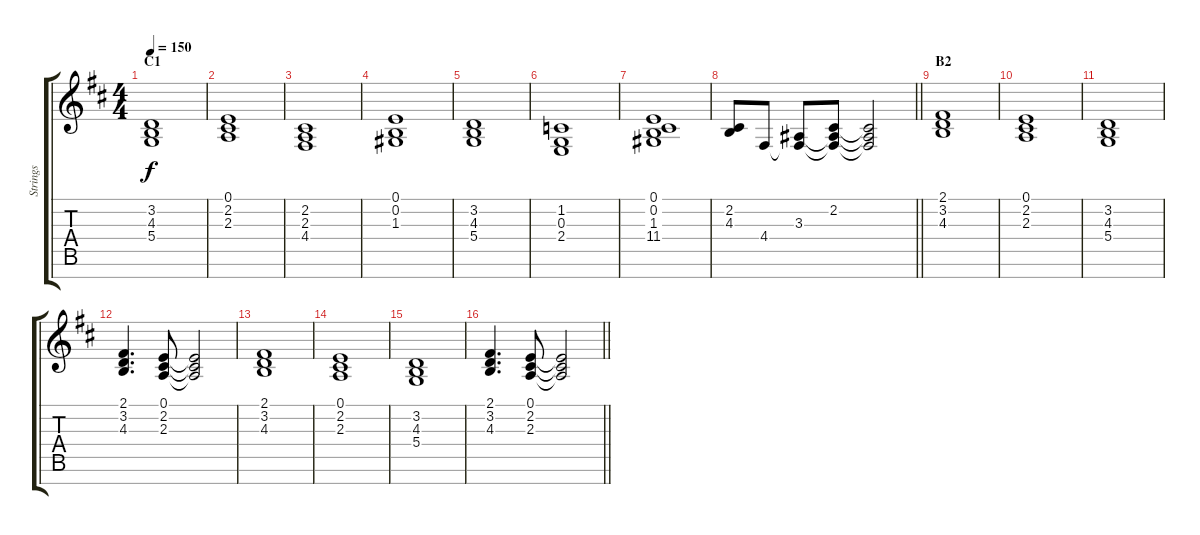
\track ("Strings" "Strings") {instrument electricpiano1}
\staff {score tabs}
\tuning (E4 B3 G3 D3 A2 E2 B1) {hide}
\ts (4 4)
\section ("" "C1")
\tempo 150
\clef g2
\ks d
(3.2 4.3 5.4).1{dy f} |
(0.1 2.2 2.3).1 |
(2.2 2.3 4.4).1 |
(0.1 0.2 1.3).1 |
(3.2 4.3 5.4).1 |
(1.2 0.3 2.4).1 |
(0.1 0.2 1.3 11.4).1 |
\barLineRight lightlight
(2.2 4.3).8 4.4.8 (3.3 4.4{t}).8 (2.2 3.3{t} 4.4{t}).8 (2.2{t} 3.3{t} 4.4{t}).2 |
\section ("" "B2")
(2.1 3.2 4.3).1 |
(0.1 2.2 2.3).1 |
(3.2 4.3 5.4).1 |
(2.1 3.2 4.3).4{d} (0.1 2.2 2.3).8 (0.1{t} 2.2{t} 2.3{t}).2 |
(2.1 3.2 4.3).1 |
(0.1 2.2 2.3).1 |
(3.2 4.3 5.4).1 |
\barLineRight lightlight
(2.1 3.2 4.3).4{d} (0.1 2.2 2.3).8 (0.1{t} 2.2{t} 2.3{t}).2
